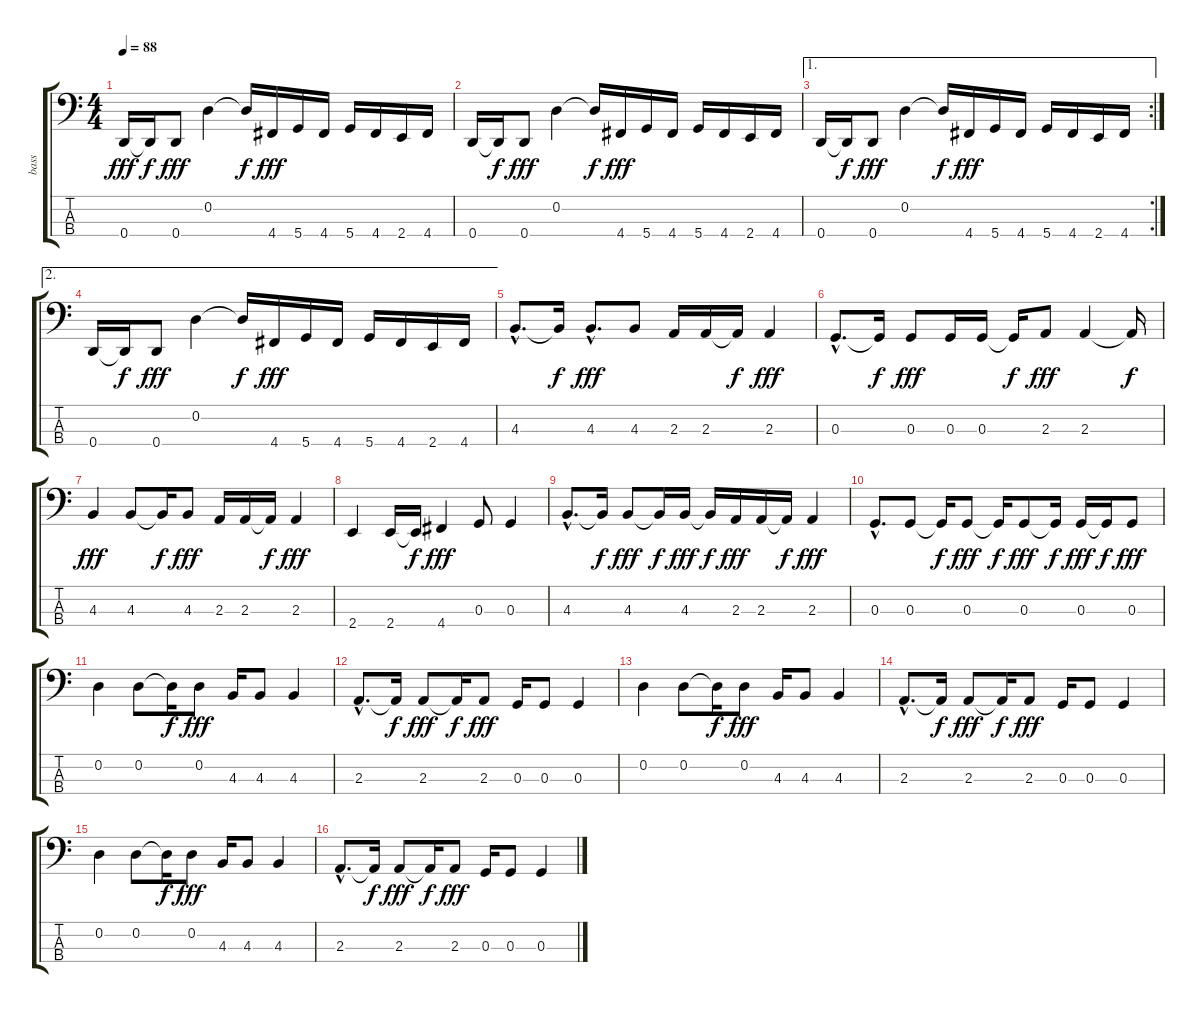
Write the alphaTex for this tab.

\track ("bass" "bass") {instrument electricbassfinger}
\staff {score tabs}
\tuning (G2 D2 G1 D1) {hide}
\ts (4 4)
\tempo 88
\clef f4
\ks c
0.4.16{dy fff} 0.4{t}.16{dy f} 0.4.8{dy fff} 0.2.4 0.2{t}.16{dy f} 4.4.16{dy fff} 5.4.16 4.4.16 5.4.16 4.4.16 2.4.16 4.4.16 |
0.4.16 0.4{t}.16{dy f} 0.4.8{dy fff} 0.2.4 0.2{t}.16{dy f} 4.4.16{dy fff} 5.4.16 4.4.16 5.4.16 4.4.16 2.4.16 4.4.16 |
\ae 1
\rc 2
0.4.16 0.4{t}.16{dy f} 0.4.8{dy fff} 0.2.4 0.2{t}.16{dy f} 4.4.16{dy fff} 5.4.16 4.4.16 5.4.16 4.4.16 2.4.16 4.4.16 |
\ae 2
0.4.16 0.4{t}.16{dy f} 0.4.8{dy fff} 0.2.4 0.2{t}.16{dy f} 4.4.16{dy fff} 5.4.16 4.4.16 5.4.16 4.4.16 2.4.16 4.4.16 |
4.3{hac}.8{d} 4.3{t}.16{dy f} 4.3{hac}.8{d dy fff} 4.3.8 2.3.16 2.3.16 2.3{t}.16{dy f} 2.3.4{dy fff} |
0.3{hac}.8{d} 0.3{t}.16{dy f} 0.3.8{dy fff} 0.3.16 0.3.16 0.3{t}.16{dy f} 2.3.8{dy fff} 2.3.4 2.3{t}.16{dy f} |
4.3.4{dy fff} 4.3.8 4.3{t}.16{dy f} 4.3.8{dy fff} 2.3.16 2.3.16 2.3{t}.16{dy f} 2.3.4{dy fff} |
2.4.4 2.4.16 2.4{t}.16{dy f} 4.4.4{dy fff} 0.3.8 0.3.4 |
4.3{hac}.8{d} 4.3{t}.16{dy f} 4.3.8{dy fff} 4.3{t}.16{dy f} 4.3.16{dy fff} 4.3{t}.16{dy f} 2.3.16{dy fff} 2.3.16 2.3{t}.16{dy f} 2.3.4{dy fff} |
0.3{hac}.8{d} 0.3.8 0.3{t}.16{dy f} 0.3.8{dy fff} 0.3{t}.16{dy f} 0.3.8{dy fff} 0.3{t}.16{dy f} 0.3.16{dy fff} 0.3{t}.16{dy f} 0.3.8{dy fff} |
0.2.4 0.2.8 0.2{t}.16{dy f} 0.2.8{dy fff} 4.3.16 4.3.8 4.3.4 |
2.3{hac}.8{d} 2.3{t}.16{dy f} 2.3.8{dy fff} 2.3{t}.16{dy f} 2.3.8{dy fff} 0.3.16 0.3.8 0.3.4 |
0.2.4 0.2.8 0.2{t}.16{dy f} 0.2.8{dy fff} 4.3.16 4.3.8 4.3.4 |
2.3{hac}.8{d} 2.3{t}.16{dy f} 2.3.8{dy fff} 2.3{t}.16{dy f} 2.3.8{dy fff} 0.3.16 0.3.8 0.3.4 |
0.2.4 0.2.8 0.2{t}.16{dy f} 0.2.8{dy fff} 4.3.16 4.3.8 4.3.4 |
2.3{hac}.8{d} 2.3{t}.16{dy f} 2.3.8{dy fff} 2.3{t}.16{dy f} 2.3.8{dy fff} 0.3.16 0.3.8 0.3.4
